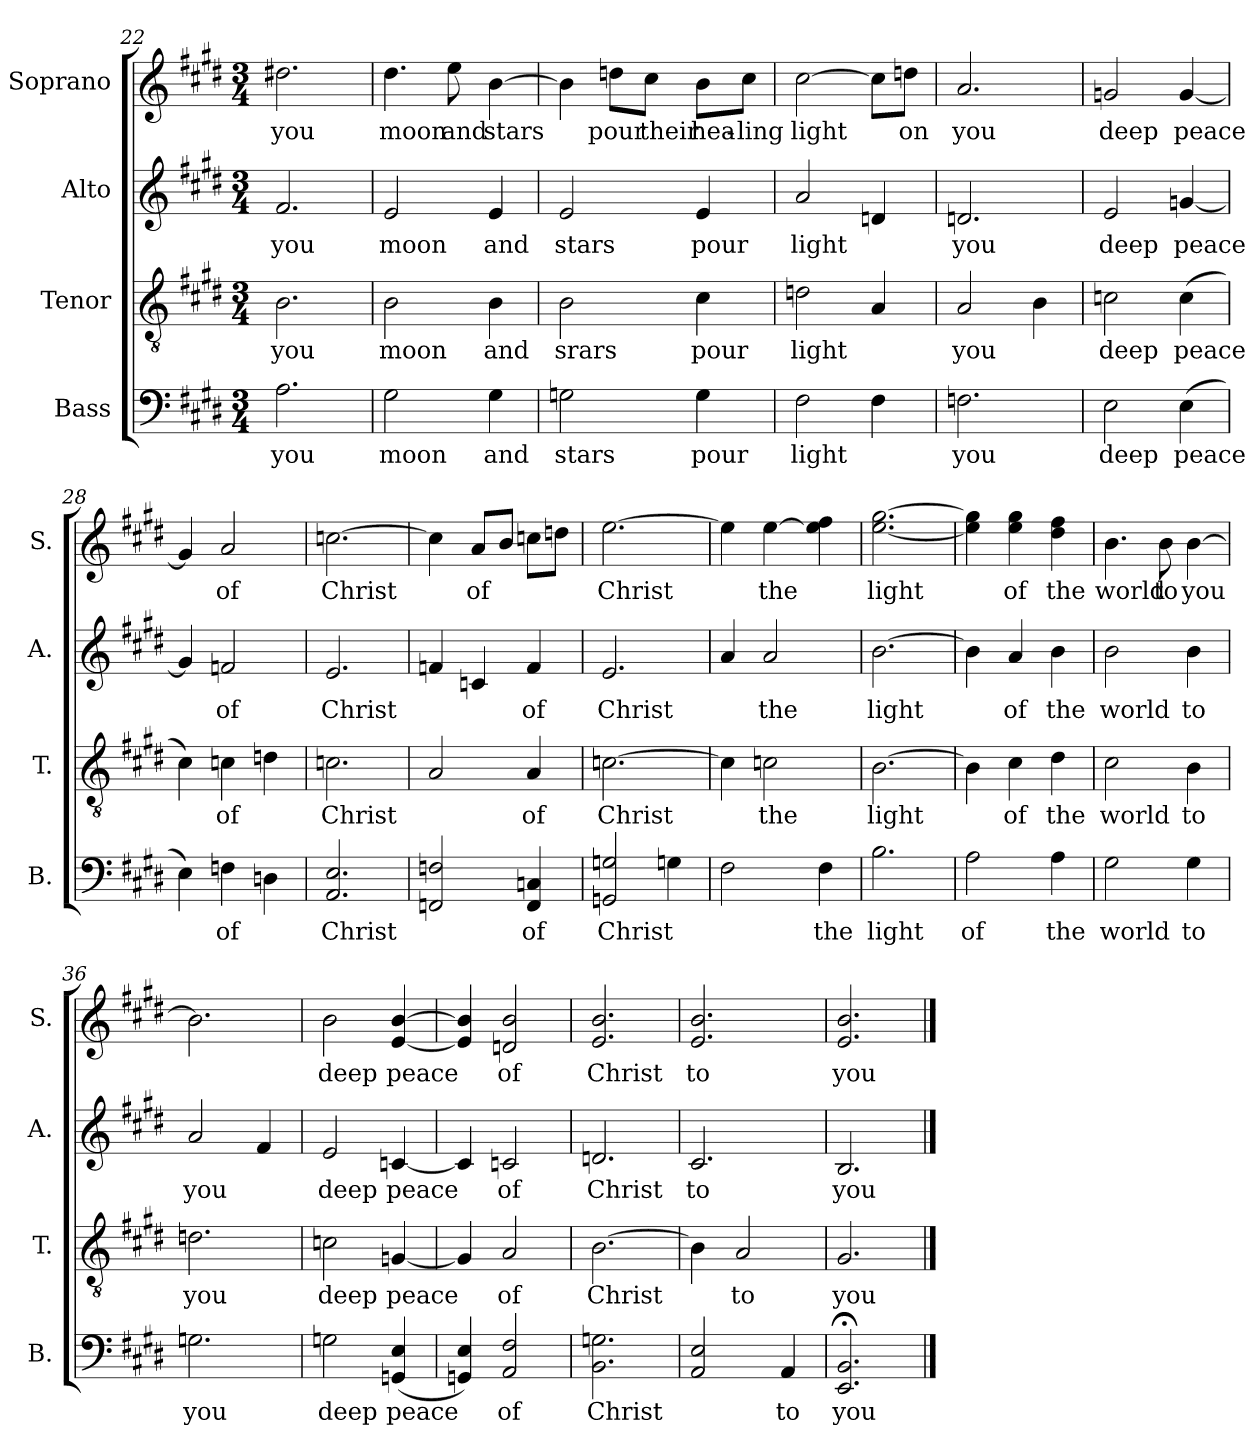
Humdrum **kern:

**kern	**text	**kern	**text	**kern	**text	**kern	**text
*part4	*part4	*part3	*part3	*part2	*part2	*part1	*part1
*staff4	*staff4	*staff3	*staff3	*staff2	*staff2	*staff1	*staff1
*I"Bass	*	*I"Tenor	*	*I"Alto	*	*I"Soprano	*
*I'B.	*	*I'T.	*	*I'A.	*	*I'S.	*
*clefF4	*	*clefGv2	*	*clefG2	*	*clefG2	*
*k[f#c#g#d#]	*	*k[f#c#g#d#]	*	*k[f#c#g#d#]	*	*k[f#c#g#d#]	*
*M3/4	*	*M3/4	*	*M3/4	*	*M3/4	*
=22	=22	=22	=22	=22	=22	=22	=22
2.A\	you	2.B\	you	2.f#/	you	2.dd#X\	you
=23	=23	=23	=23	=23	=23	=23	=23
2G#\	moon	2B\	moon	2e/	moon	4.dd#\	moon
.	.	.	.	.	.	8ee\	and
4G#\	and	4B\	and	4e/	and	[4b\	stars
!!LO:PB:g=z
=24	=24	=24	=24	=24	=24	=24	=24
2Gn\	stars	2B\	srars	2e/	stars	4b\]	.
.	.	.	.	.	.	8ddn\L	pour
.	.	.	.	.	.	8cc#\J	their
4G\	pour	4c#\	pour	4e/	pour	8b\L	hea-
.	.	.	.	.	.	8cc#\J	-ling
=25	=25	=25	=25	=25	=25	=25	=25
2F#\	light	2dn\	light	2a/	light	[2cc#\	light
4F#\	.	4A/	.	4dn/	.	8cc#\L]	.
.	.	.	.	.	.	8ddn\J	on
=26	=26	=26	=26	=26	=26	=26	=26
2.Fn\	you	2A/	you	2.dn/	you	2.a/	you
.	.	4B\	.	.	.	.	.
=27	=27	=27	=27	=27	=27	=27	=27
2E\	deep	2cn\	deep	2e/	deep	2gn/	deep
(4E\	peace	(4c\	peace	[4gn/	peace	[4g/	peace
=28	=28	=28	=28	=28	=28	=28	=28
4E\)	.	4c#\)	.	4g/]	.	4g/]	.
4Fn\	of	4cn\	of	2fn/	of	2a/	of
4Dn\	.	4dn\	.	.	.	.	.
=29	=29	=29	=29	=29	=29	=29	=29
2.AA/ 2.E/	Christ	2.cn\	Christ	2.e/	Christ	[2.ccn\	Christ
!!LO:LB:g=z
=30	=30	=30	=30	=30	=30	=30	=30
2FFn/ 2Fn/	.	2A/	.	4fn/	.	4cc\]	.
.	.	.	.	4cn/	.	8a/L	of
.	.	.	.	.	.	8b/J	.
4FF/ 4Cn/	of	4A/	of	4f/	of	8ccn\L	.
.	.	.	.	.	.	8ddn\J	.
=31	=31	=31	=31	=31	=31	=31	=31
2GGn/ 2Gn/	Christ	[2.cn\	Christ	2.e/	Christ	[2.ee\	Christ
4Gn\	.	.	.	.	.	.	.
=32	=32	=32	=32	=32	=32	=32	=32
2F#\	.	4c\]	.	4a/	.	4ee\]	.
.	.	2cn\	the	2a/	the	[4ee\	the
4F#\	the	.	.	.	.	4ee\] 4ff#\	.
=33	=33	=33	=33	=33	=33	=33	=33
2.B\	light	[2.B\	light	[2.b\	light	[2.ee\ [2.gg#\	light
=34	=34	=34	=34	=34	=34	=34	=34
2A\	of	4B\]	.	4b\]	.	4ee\] 4gg#\]	.
.	.	4c#\	of	4a/	of	4ee\ 4gg#\	of
4A\	the	4d#\	the	4b\	the	4dd#\ 4ff#\	the
=35	=35	=35	=35	=35	=35	=35	=35
2G#\	world	2c#\	world	2b\	world	4.b\	world
.	.	.	.	.	.	8b\	to
4G#\	to	4B\	to	4b\	to	[4b\	you
=36	=36	=36	=36	=36	=36	=36	=36
2.Gn\	you	2.dn\	you	2a/	you	2.b\]	.
.	.	.	.	4f#/	.	.	.
!!LO:PB:g=z
=37	=37	=37	=37	=37	=37	=37	=37
2Gn\	deep	2cn\	deep	2e/	deep	2b\	deep
(4GGn/ 4E/	peace	[4Gn/	peace	[4cn/	peace	[4e/ [4b/	peace
=38	=38	=38	=38	=38	=38	=38	=38
4GGn/ 4E/)	.	4G/]	.	4c/]	.	4e/] 4b/]	.
2AA/ 2F#/	of	2A/	of	2cn/	of	2dn/ 2b/	of
=39	=39	=39	=39	=39	=39	=39	=39
2.BB\ 2.Gn\	Christ	[2.B\	Christ	2.dn/	Christ	2.e/ 2.b/	Christ
=40	=40	=40	=40	=40	=40	=40	=40
2AA/ 2E/	.	4B\]	.	2.c#/	to	2.e/ 2.b/	to
.	.	2A/	to	.	.	.	.
4AA/	to	.	.	.	.	.	.
=41	=41	=41	=41	=41	=41	=41	=41
2.EE/;< 2.BB/;<	you	2.G#/	you	2.B/	you	2.e/ 2.b/	you
==	==	==	==	==	==	==	==
*-	*-	*-	*-	*-	*-	*-	*-
